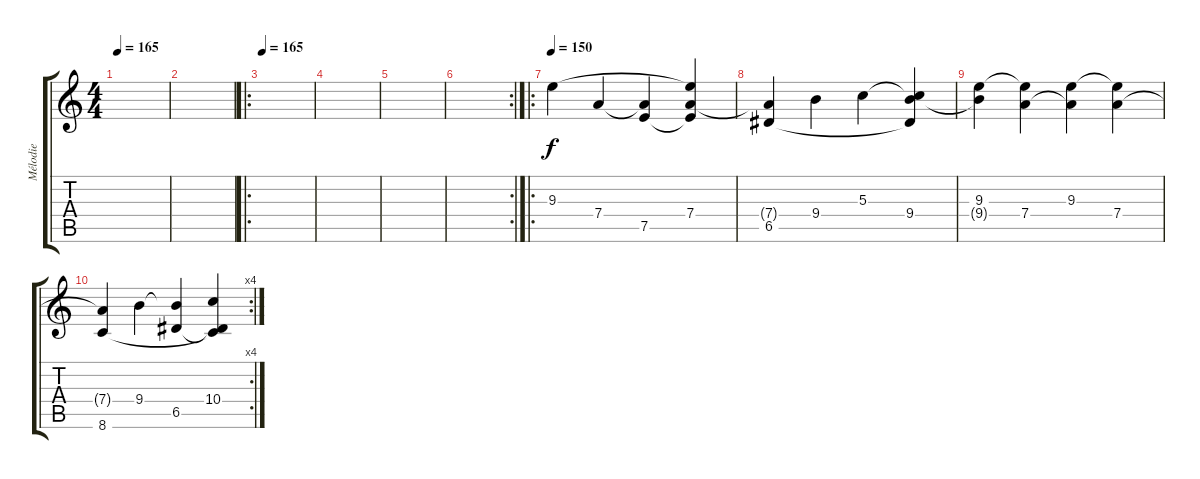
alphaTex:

\track ("Mélodie" "Mélodie") {instrument distortionguitar}
\staff {score tabs}
\tuning (E4 B3 G3 D3 A2 E2) {hide}
\ts (4 4)
\tempo 165
\clef g2
\ks c
|
|
\ro
\tempo 165
|
|
|
\rc 2
|
\ro
\tempo 150
9.3.4 7.4.4 (7.4{t} 7.5).4 (9.3{t} 7.4 7.5{t}).4 |
(7.4{t} 6.5).4 9.4.4 5.3.4 (5.3{t} 9.4 6.5{t}).4 |
(9.3 9.4{t}).4 (9.3{t} 7.4).4 (9.3 7.4{t}).4 (9.3{t} 7.4).4 |
\rc 4
(7.4{t} 8.6).4 9.4.4 (9.4{t} 6.5).4 (10.4 6.5{t} 8.6{t}).4
